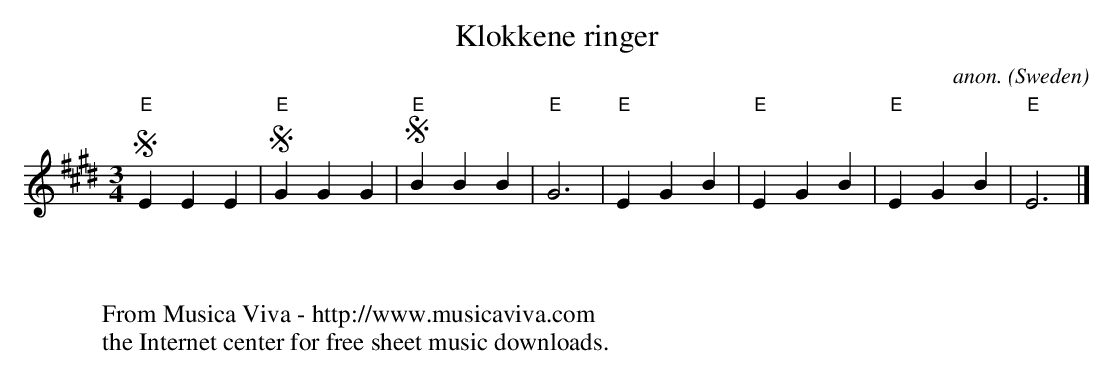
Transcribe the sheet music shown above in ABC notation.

X:1
T:Klokkene ringer
C:anon.
O:Sweden
M:3/4
L:1/4
K:E
"E"SEEE|"E"SGGG|"E"SBBB|"E"G3|"E"EGB|"E"EGB|"E"EGB|"E"E3|]
W:
W:
W:  From Musica Viva - http://www.musicaviva.com
W:  the Internet center for free sheet music downloads.
